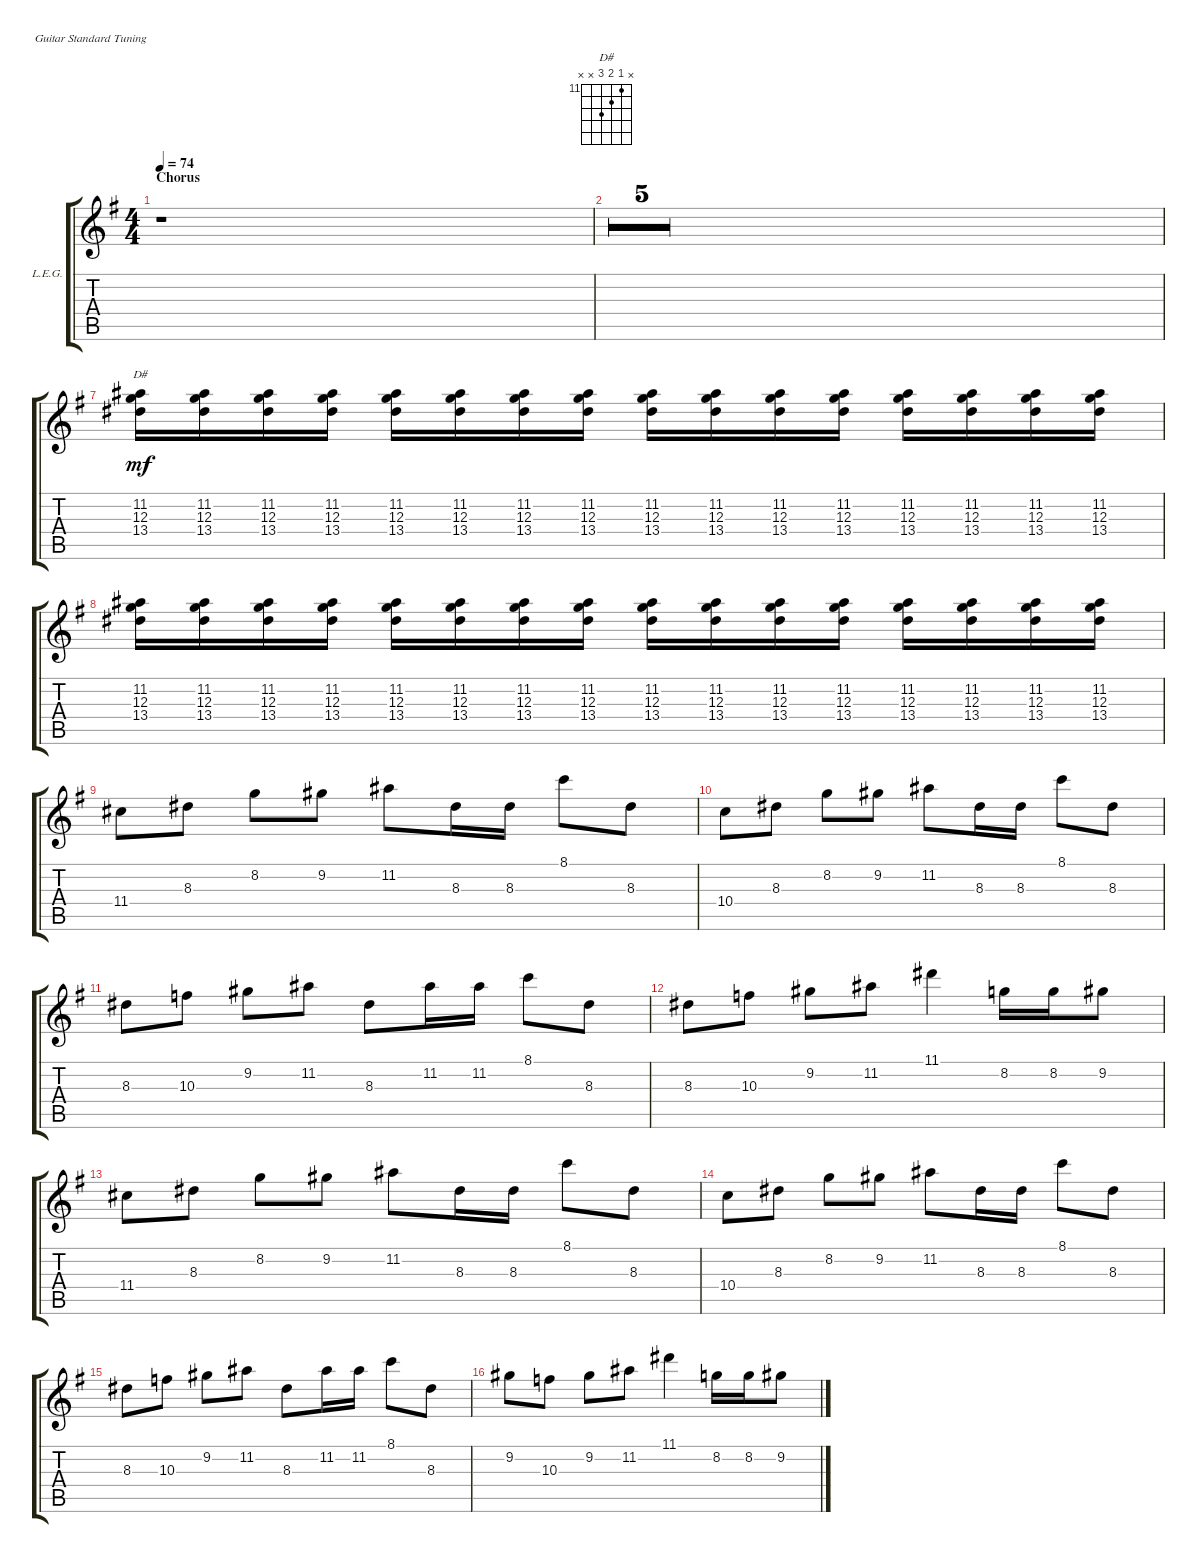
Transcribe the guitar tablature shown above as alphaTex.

\defaultSystemsLayout 4
\bracketExtendMode groupsimilarinstruments
\firstSystemTrackNameOrientation horizontal
\otherSystemsTrackNameOrientation horizontal
\track ("Lead Electric Guitar" "L.E.G.") {multiBarRest instrument electricguitarclean}
\staff {score tabs}
\tuning (E4 B3 G3 D3 A2 E2)
\chord ("D#" x 11 12 13 x x) {firstfret 11}
\ts (4 4)
\section ("" "Chorus")
\tempo 74
\clef g2
\ks g
r.1{dy mf} |
r.1 |
r.1 |
r.1 |
r.1 |
r.1 |
(11.2 12.3 13.4).16{ch "D#"} (13.4 12.3 11.2).16 (13.4 12.3 11.2).16 (13.4 12.3 11.2).16 (13.4 12.3 11.2).16 (13.4 12.3 11.2).16 (13.4 12.3 11.2).16 (13.4 12.3 11.2).16 (13.4 12.3 11.2).16 (13.4 12.3 11.2).16 (13.4 12.3 11.2).16 (13.4 12.3 11.2).16 (13.4 12.3 11.2).16 (13.4 12.3 11.2).16 (13.4 12.3 11.2).16 (13.4 12.3 11.2).16 |
(13.4 12.3 11.2).16 (13.4 12.3 11.2).16 (13.4 12.3 11.2).16 (13.4 12.3 11.2).16 (13.4 12.3 11.2).16 (13.4 12.3 11.2).16 (13.4 12.3 11.2).16 (13.4 12.3 11.2).16 (13.4 12.3 11.2).16 (13.4 12.3 11.2).16 (13.4 12.3 11.2).16 (13.4 12.3 11.2).16 (13.4 12.3 11.2).16 (13.4 12.3 11.2).16 (13.4 12.3 11.2).16 (13.4 12.3 11.2).16 |
11.4.8 8.3.8 8.2.8 9.2.8 11.2.8 8.3.16 8.3.16 8.1.8 8.3.8 |
10.4.8 8.3.8 8.2.8 9.2.8 11.2.8 8.3.16 8.3.16 8.1.8 8.3.8 |
8.3.8 10.3.8 9.2.8 11.2.8 8.3.8 11.2.16 11.2.16 8.1.8 8.3.8 |
8.3.8 10.3.8 9.2.8 11.2.8 11.1.4 8.2.16 8.2.16 9.2.8 |
11.4.8 8.3.8 8.2.8 9.2.8 11.2.8 8.3.16 8.3.16 8.1.8 8.3.8 |
10.4.8 8.3.8 8.2.8 9.2.8 11.2.8 8.3.16 8.3.16 8.1.8 8.3.8 |
8.3.8 10.3.8 9.2.8 11.2.8 8.3.8 11.2.16 11.2.16 8.1.8 8.3.8 |
9.2.8 10.3.8 9.2.8 11.2.8 11.1.4 8.2.16 8.2.16 9.2.8
